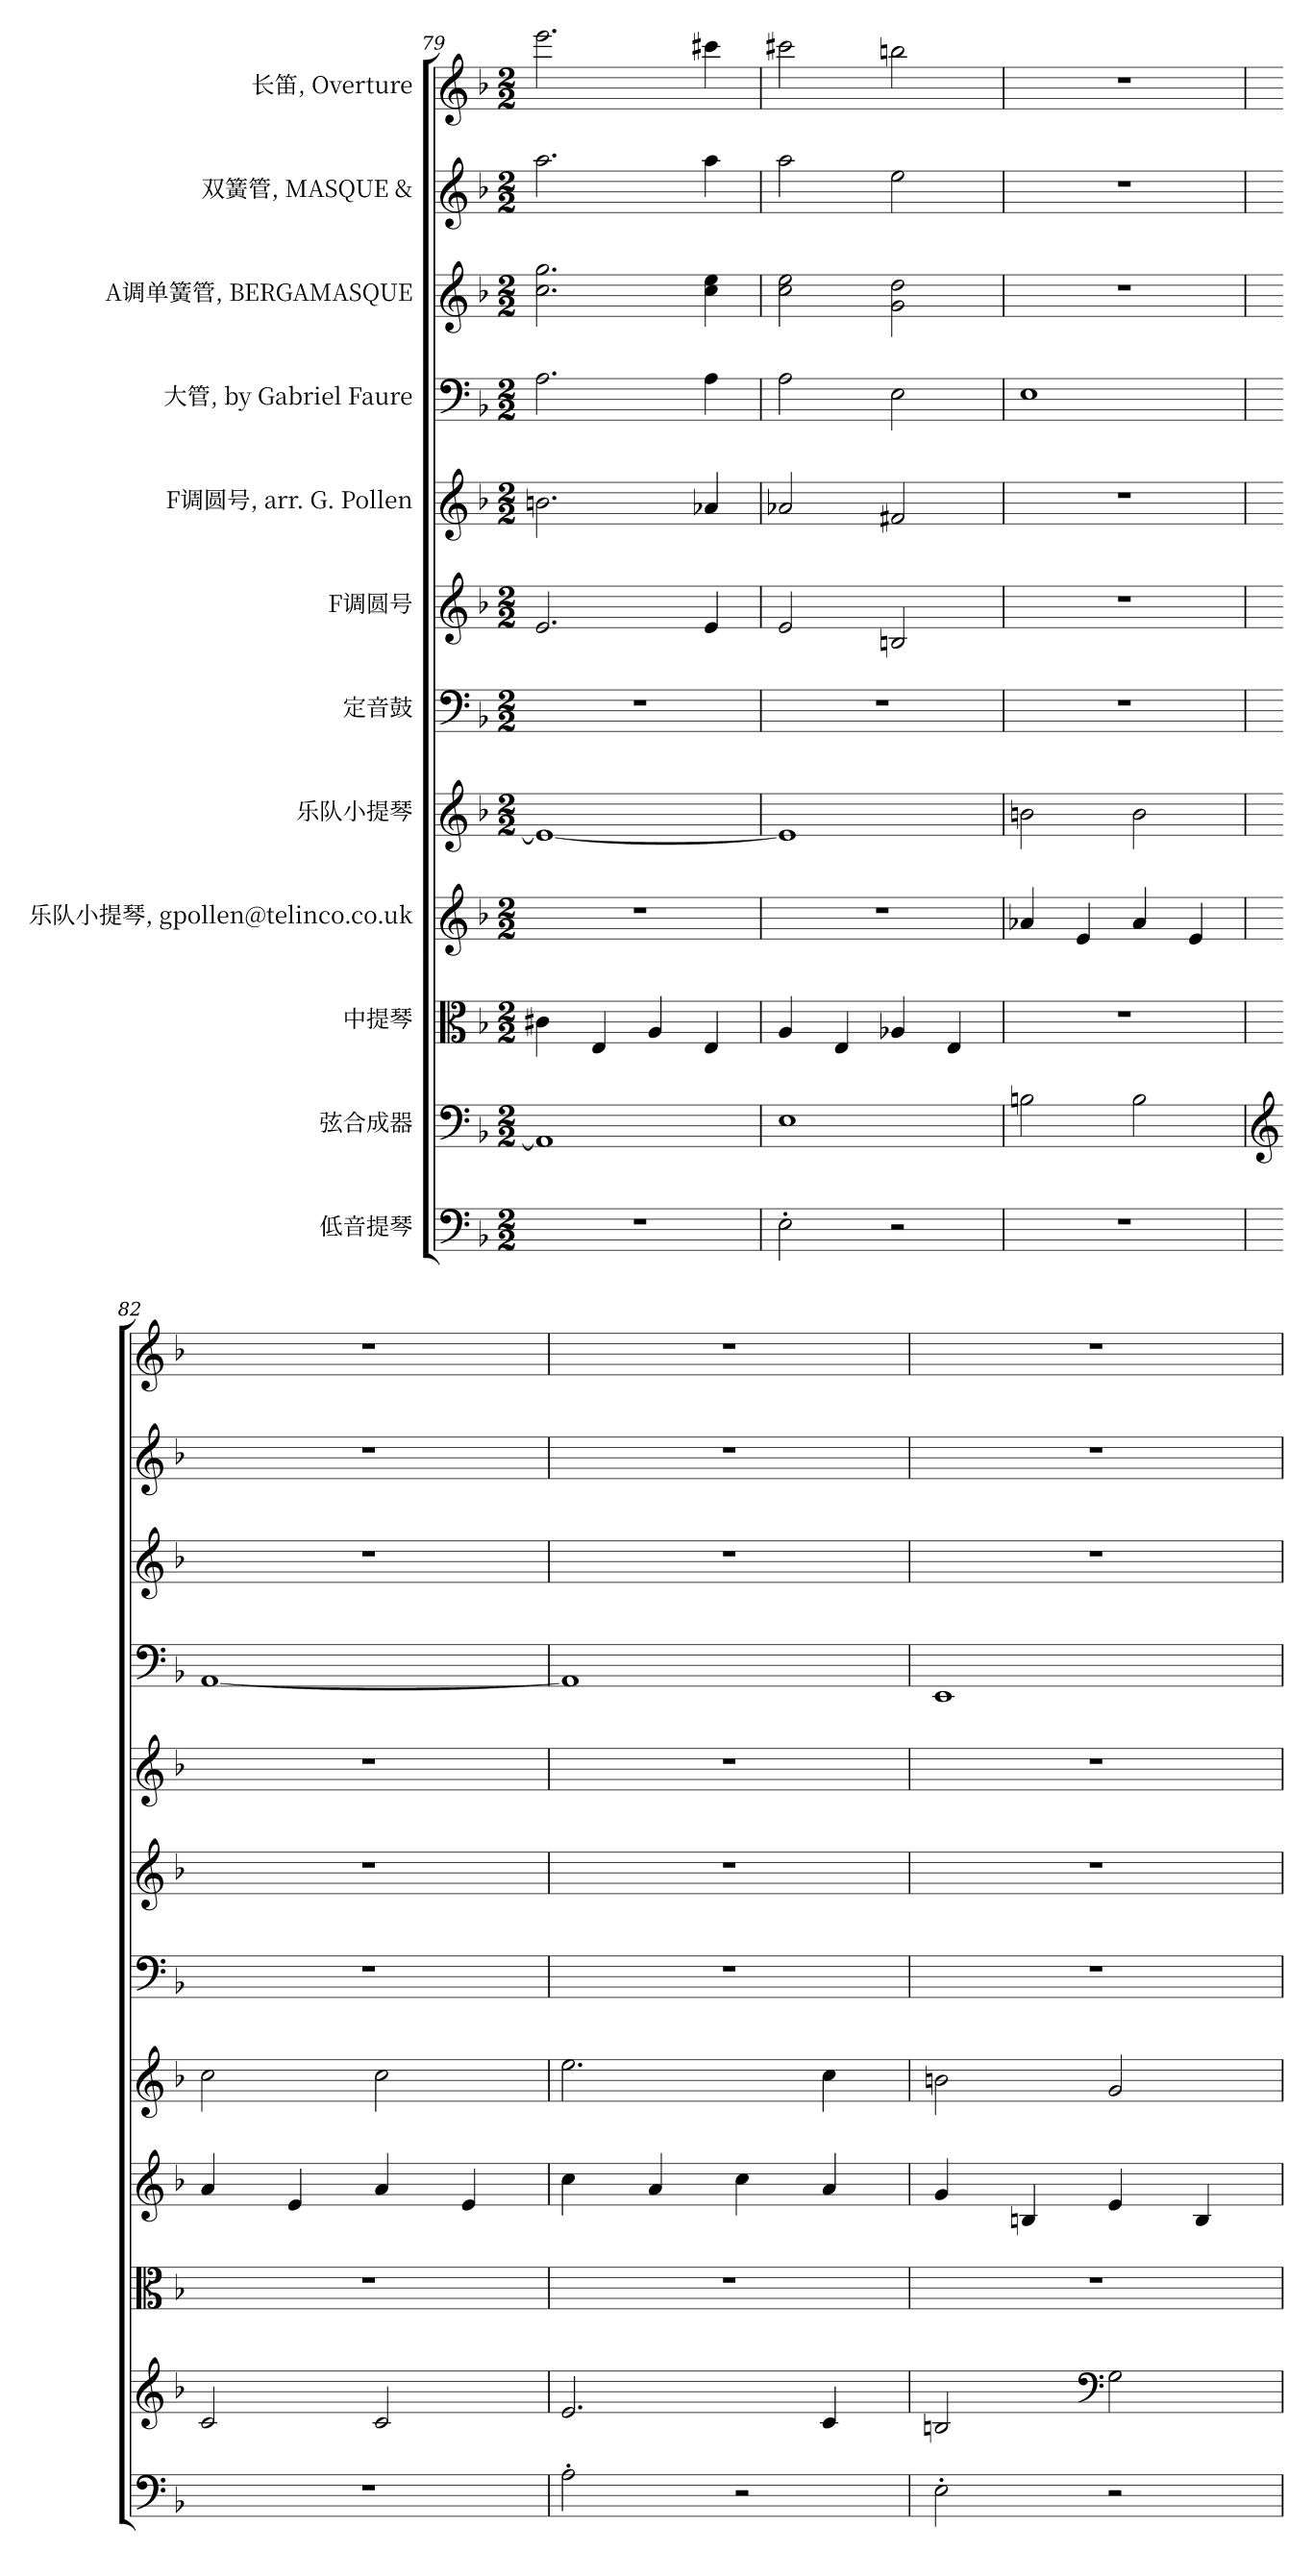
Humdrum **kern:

**kern	**kern	**kern	**kern	**kern	**kern	**kern	**kern	**kern	**kern	**kern	**kern
*part12	*part11	*part10	*part9	*part8	*part7	*part6	*part5	*part4	*part3	*part2	*part1
*staff12	*staff11	*staff10	*staff9	*staff8	*staff7	*staff6	*staff5	*staff4	*staff3	*staff2	*staff1
*I"低音提琴	*I"弦合成器	*I"中提琴	*I"乐队小提琴, gpollen@telinco.co.uk	*I"乐队小提琴	*I"定音鼓	*I"F调圆号	*I"F调圆号, arr. G. Pollen	*I"大管, by Gabriel Faure	*I"A调单簧管, BERGAMASQUE	*I"双簧管, MASQUE &amp;	*I"长笛, Overture
*clefF4	*clefF4	*clefC3	*clefG2	*clefG2	*clefF4	*clefG2	*clefG2	*clefF4	*clefG2	*clefG2	*clefG2
*ITrd7c12	*	*	*	*	*	*ITrd4c7	*ITrd4c7	*	*ITrd2c3	*	*
*k[b-]	*k[b-]	*k[b-]	*k[b-]	*k[b-]	*k[b-]	*k[b-e-]	*k[b-e-]	*k[b-]	*k[f#c#]	*k[b-]	*k[b-]
*M2/2	*M2/2	*M2/2	*M2/2	*M2/2	*M2/2	*M2/2	*M2/2	*M2/2	*M2/2	*M2/2	*M2/2
=79	=79	=79	=79	=79	=79	=79	=79	=79	=79	=79	=79
1r	1AA]	4c#X\	1r	1e_	1r	2.A/	2.en\	2.A\	2.a\ 2.ee\	2.aa\	2.eee\
.	.	4E/	.	.	.	.	.	.	.	.	.
.	.	4A/	.	.	.	.	.	.	.	.	.
.	.	4E/	.	.	.	4A/	4d-X/	4A\	4a\ 4cc#\	4aa\	4ccc#X\
!!LO:PB:g=z
=80	=80	=80	=80	=80	=80	=80	=80	=80	=80	=80	=80
2EE'\	1E	4A/	1r	1e]	1r	2A/	2d-X/	2A\	2a\ 2cc#\	2aa\	2ccc#X\
.	.	4E/	.	.	.	.	.	.	.	.	.
2r	.	4A-X/	.	.	.	2En/	2Bn/	2E\	2e\ 2b\	2ee\	2bbn\
.	.	4E/	.	.	.	.	.	.	.	.	.
=81	=81	=81	=81	=81	=81	=81	=81	=81	=81	=81	=81
1r	2Bn\	1r	4a-X/	2bn\	1r	1r	1r	1E	1r	1r	1r
.	.	.	4e/	.	.	.	.	.	.	.	.
.	2B\	.	4a-/	2b\	.	.	.	.	.	.	.
.	.	.	4e/	.	.	.	.	.	.	.	.
=82	=82	=82	=82	=82	=82	=82	=82	=82	=82	=82	=82
*	*clefG2	*	*	*	*	*	*	*	*	*	*
1r	2c/	1r	4a/	2cc\	1r	1r	1r	[1AA	1r	1r	1r
.	.	.	4e/	.	.	.	.	.	.	.	.
.	2c/	.	4a/	2cc\	.	.	.	.	.	.	.
.	.	.	4e/	.	.	.	.	.	.	.	.
=83	=83	=83	=83	=83	=83	=83	=83	=83	=83	=83	=83
2AA'\	2.e/	1r	4cc\	2.ee\	1r	1r	1r	1AA]	1r	1r	1r
.	.	.	4a/	.	.	.	.	.	.	.	.
2r	.	.	4cc\	.	.	.	.	.	.	.	.
.	4c/	.	4a/	4cc\	.	.	.	.	.	.	.
=84	=84	=84	=84	=84	=84	=84	=84	=84	=84	=84	=84
2EE'\	2Bn/	1r	4g/	2bn\	1r	1r	1r	1EE	1r	1r	1r
.	.	.	4Bn/	.	.	.	.	.	.	.	.
*	*clefF4	*	*	*	*	*	*	*	*	*	*
2r	2G\	.	4e/	2g/	.	.	.	.	.	.	.
.	.	.	4B/	.	.	.	.	.	.	.	.
=	=	=	=	=	=	=	=	=	=	=	=
*-	*-	*-	*-	*-	*-	*-	*-	*-	*-	*-	*-
